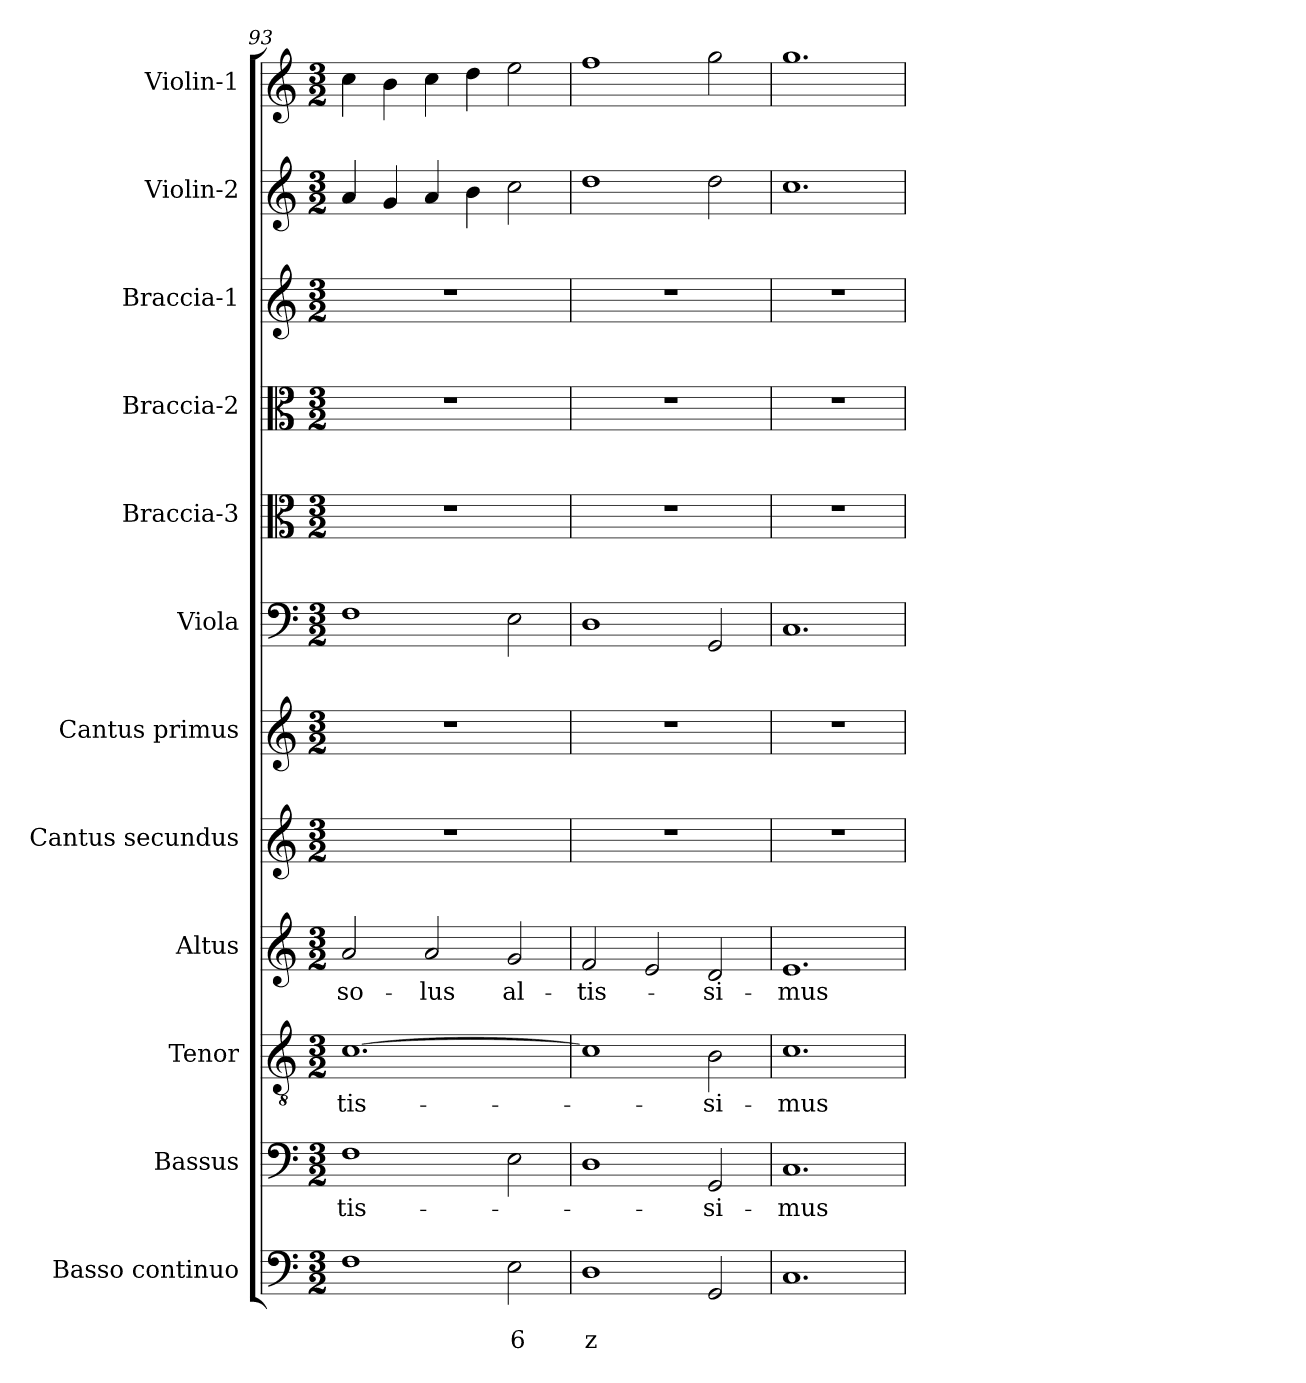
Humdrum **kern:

**kern	**text	**text	**kern	**text	**kern	**text	**kern	**text	**kern	**kern	**kern	**kern	**kern	**kern	**kern	**kern
*part12	*part12	*part12	*part11	*part11	*part10	*part10	*part9	*part9	*part8	*part7	*part6	*part5	*part4	*part3	*part2	*part1
*staff12	*staff12	*staff12	*staff11	*staff11	*staff10	*staff10	*staff9	*staff9	*staff8	*staff7	*staff6	*staff5	*staff4	*staff3	*staff2	*staff1
*I"Basso continuo	*	*	*I"Bassus	*	*I"Tenor	*	*I"Altus	*	*I"Cantus secundus	*I"Cantus primus	*I"Viola	*I"Braccia-3	*I"Braccia-2	*I"Braccia-1	*I"Violin-2	*I"Violin-1
*I'BC	*	*	*I'B	*	*I'T	*	*I'A	*	*I'C2	*I'C1	*I'Va	*I'Br3	*I'Br2	*I'Br1	*I'Vi2	*I'Vi1
*clefF4	*	*	*clefF4	*	*clefGv2	*	*clefG2	*	*clefG2	*clefG2	*clefF4	*clefC3	*clefC3	*clefG2	*clefG2	*clefG2
*k[]	*	*	*k[]	*	*k[]	*	*k[]	*	*k[]	*k[]	*k[]	*k[]	*k[]	*k[]	*k[]	*k[]
*C:	*	*	*C:	*	*C:	*	*C:	*	*C:	*C:	*C:	*C:	*C:	*C:	*C:	*C:
*M3/2	*	*	*M3/2	*	*M3/2	*	*M3/2	*	*M3/2	*M3/2	*M3/2	*M3/2	*M3/2	*M3/2	*M3/2	*M3/2
=93	=93	=93	=93	=93	=93	=93	=93	=93	=93	=93	=93	=93	=93	=93	=93	=93
!	!	!	!	!LO:LY:b	!	!	!	!	!	!	!	!	!	!	!	!
!	!	!	!	!	!	!LO:LY:b	!	!	!	!	!	!	!	!	!	!
!	!	!	!	!	!	!	!	!LO:LY:b	!	!	!	!	!	!	!	!
1F	.	.	1F	-tis-	[1.c	-tis-	2a/	-so-	1.r	1.r	1F	1.r	1.r	1.r	4a/	4cc\
.	.	.	.	.	.	.	.	.	.	.	.	.	.	.	4g/	4b\
!	!	!	!	!	!	!	!	!LO:LY:b	!	!	!	!	!	!	!	!
.	.	.	.	.	.	.	2a/	-lus	.	.	.	.	.	.	4a/	4cc\
.	.	.	.	.	.	.	.	.	.	.	.	.	.	.	4b\	4dd\
!	!	!LO:LY:b	!	!	!	!	!	!	!	!	!	!	!	!	!	!
!	!	!	!	!	!	!	!	!LO:LY:b	!	!	!	!	!	!	!	!
2E\	.	6	2E\	.	.	.	2g/	al-	.	.	2E\	.	.	.	2cc\	2ee\
=94	=94	=94	=94	=94	=94	=94	=94	=94	=94	=94	=94	=94	=94	=94	=94	=94
!	!	!LO:LY:b	!	!	!	!	!	!	!	!	!	!	!	!	!	!
!	!	!	!	!	!	!	!	!LO:LY:b	!	!	!	!	!	!	!	!
1D	.	z	1D	.	1c]	.	2f/	-tis-	1.r	1.r	1D	1.r	1.r	1.r	1dd	1ff
.	.	.	.	.	.	.	2e/	.	.	.	.	.	.	.	.	.
!	!	!	!	!LO:LY:b	!	!	!	!	!	!	!	!	!	!	!	!
!	!	!	!	!	!	!LO:LY:b	!	!	!	!	!	!	!	!	!	!
!	!	!	!	!	!	!	!	!LO:LY:b	!	!	!	!	!	!	!	!
2GG/	.	.	2GG/	-si-	2B\	-si-	2d/	-si-	.	.	2GG/	.	.	.	2dd\	2gg\
=95	=95	=95	=95	=95	=95	=95	=95	=95	=95	=95	=95	=95	=95	=95	=95	=95
!	!	!	!	!LO:LY:b	!	!	!	!	!	!	!	!	!	!	!	!
!	!	!	!	!	!	!LO:LY:b	!	!	!	!	!	!	!	!	!	!
!	!	!	!	!	!	!	!	!LO:LY:b	!	!	!	!	!	!	!	!
1.C	.	.	1.C	-mus	1.c	-mus	1.e	-mus	1.r	1.r	1.C	1.r	1.r	1.r	1.cc	1.gg
=	=	=	=	=	=	=	=	=	=	=	=	=	=	=	=	=
*-	*-	*-	*-	*-	*-	*-	*-	*-	*-	*-	*-	*-	*-	*-	*-	*-
